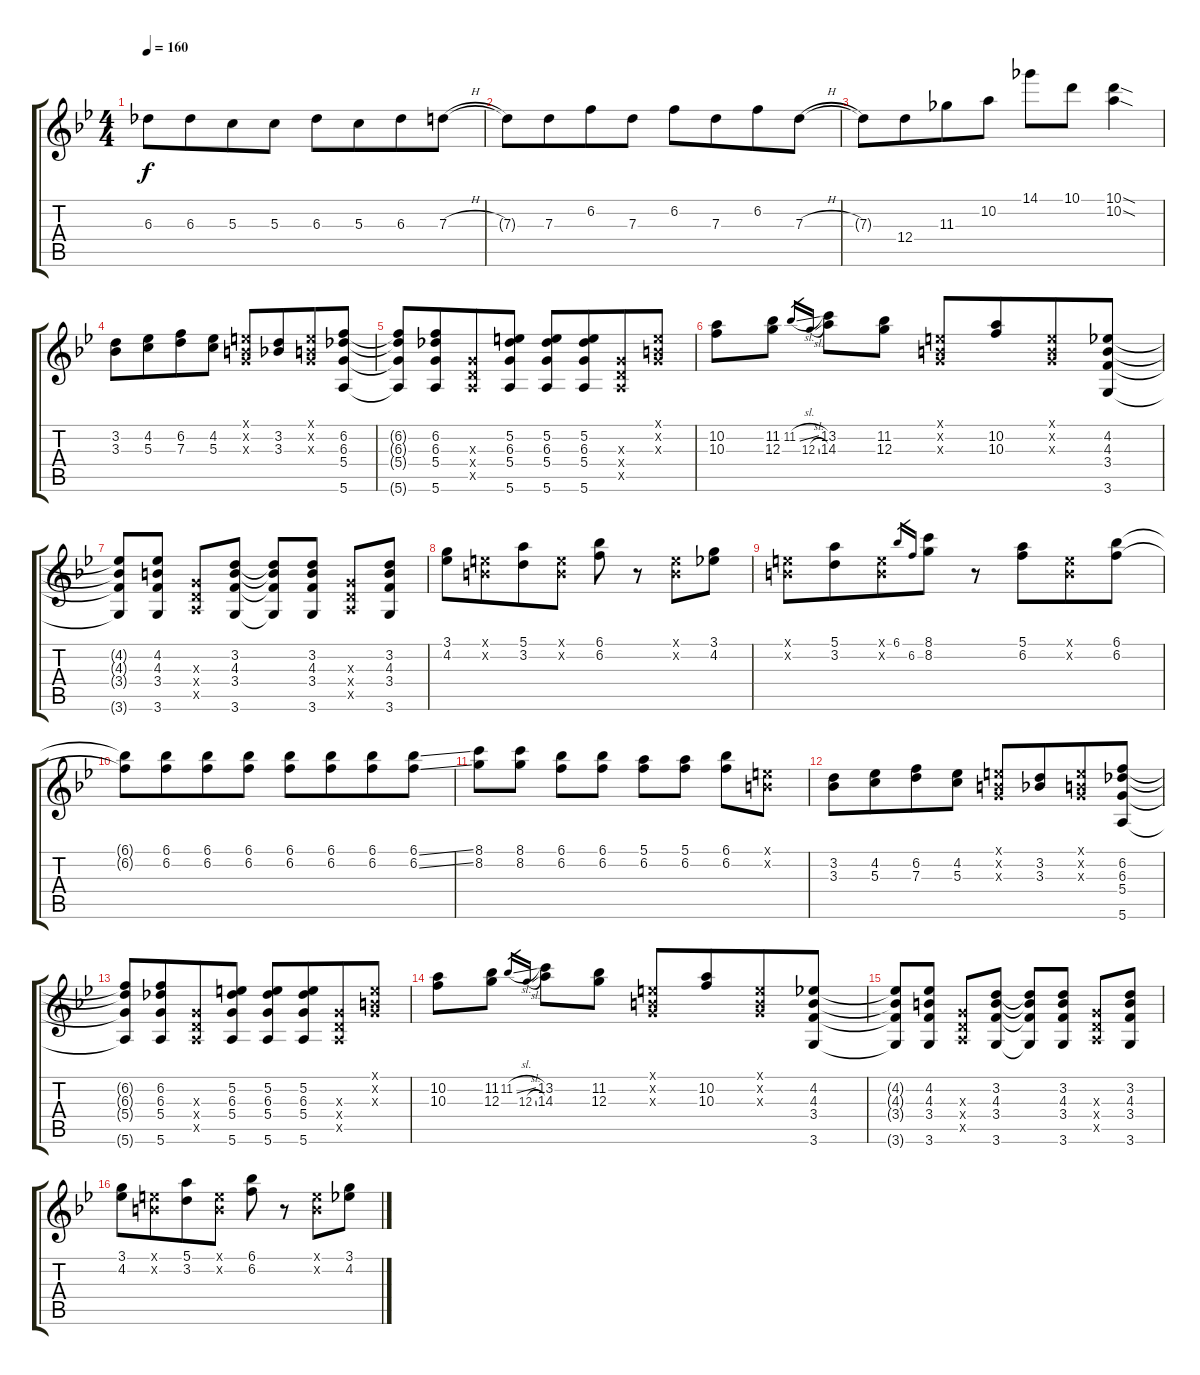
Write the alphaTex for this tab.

\track "" {instrument acousticguitarsteel}
\staff {score tabs}
\tuning (E4 B3 G3 D3 A2 E2) {hide}
\ts (4 4)
\tempo 160
\clef g2
\ks gminor
6.3{t}.8{dy f} 6.3.8{beam merge} 5.3.8 5.3.8 6.3.8 5.3.8{beam merge} 6.3.8 7.3{h}.8 |
7.3{t}.8 7.3.8{beam merge} 6.2.8 7.3.8 6.2.8 7.3.8{beam merge} 6.2.8 7.3{h}.8 |
7.3{t}.8 12.4.8{beam merge} 11.3.8 10.2.8 14.1.8 10.1.8 (10.1{sod} 10.2{sod}).4 |
(3.2 3.3).8 (4.2 5.3).8{beam merge} (6.2 7.3).8{beam merge} (4.2 5.3).8 (0.1{x} 0.2{x} 0.3{x}).8 (3.2 3.3).8{beam merge} (0.1{x} 0.2{x} 0.3{x}).8 (6.2 6.3 5.4 5.6).8 |
(6.2{t} 6.3{t} 5.4{t} 5.6{t}).8 (6.2 6.3 5.4 5.6).8{beam merge} (0.3{x} 0.4{x} 0.5{x}).8 (5.2 6.3 5.4 5.6).8 (5.2 6.3 5.4 5.6).8 (5.2 6.3 5.4 5.6).8{beam merge} (0.3{x} 0.4{x} 0.5{x}).8 (0.1{x} 0.2{x} 0.3{x}).8 |
(10.2 10.3).8 (11.2 12.3).8 11.2{sl}.16{gr} 12.3{sl}.16{gr beam merge} (13.2 14.3).8 (11.2 12.3).8 (0.1{x} 0.2{x} 0.3{x}).8 (10.2 10.3).8{beam merge} (0.1{x} 0.2{x} 0.3{x}).8 (4.2 4.3 3.4 3.6).8 |
(4.2{t} 4.3{t} 3.4{t} 3.6{t}).8 (4.2 4.3 3.4 3.6).8 (0.3{x} 0.4{x} 0.5{x}).8 (3.2 4.3 3.4 3.6).8 (3.2{t} 4.3{t} 3.4{t} 3.6{t}).8 (3.2 4.3 3.4 3.6).8 (0.3{x} 0.4{x} 0.5{x}).8 (3.2 4.3 3.4 3.6).8 |
(3.1 4.2).8 (0.1{x} 0.2{x}).8{beam merge} (5.1 3.2).8 (0.1{x} 0.2{x}).8 (6.1 6.2).8 r.8 (0.1{x} 0.2{x}).8 (3.1 4.2).8 |
(0.1{x} 0.2{x}).8 (5.1 3.2).8{beam merge} (0.1{x} 0.2{x}).8 6.1.16{gr} 6.2.16{gr} (8.1 8.2).8 r.8 (5.1 6.2).8{beam merge} (0.1{x} 0.2{x}).8 (6.1 6.2).8 |
(6.1{t} 6.2{t}).8 (6.1 6.2).8{beam merge} (6.1 6.2).8 (6.1 6.2).8 (6.1 6.2).8 (6.1 6.2).8{beam merge} (6.1 6.2).8 (6.1{ss} 6.2{ss}).8 |
(8.1 8.2).8 (8.1 8.2).8 (6.1 6.2).8 (6.1 6.2).8 (5.1 6.2).8 (5.1 6.2).8 (6.1 6.2).8 (0.1{x} 0.2{x}).8 |
(3.2 3.3).8 (4.2 5.3).8{beam merge} (6.2 7.3).8{beam merge} (4.2 5.3).8 (0.1{x} 0.2{x} 0.3{x}).8 (3.2 3.3).8{beam merge} (0.1{x} 0.2{x} 0.3{x}).8 (6.2 6.3 5.4 5.6).8 |
(6.2{t} 6.3{t} 5.4{t} 5.6{t}).8 (6.2 6.3 5.4 5.6).8{beam merge} (0.3{x} 0.4{x} 0.5{x}).8 (5.2 6.3 5.4 5.6).8 (5.2 6.3 5.4 5.6).8 (5.2 6.3 5.4 5.6).8{beam merge} (0.3{x} 0.4{x} 0.5{x}).8 (0.1{x} 0.2{x} 0.3{x}).8 |
(10.2 10.3).8 (11.2 12.3).8 11.2{sl}.16{gr} 12.3{sl}.16{gr beam merge} (13.2 14.3).8 (11.2 12.3).8 (0.1{x} 0.2{x} 0.3{x}).8 (10.2 10.3).8{beam merge} (0.1{x} 0.2{x} 0.3{x}).8 (4.2 4.3 3.4 3.6).8 |
(4.2{t} 4.3{t} 3.4{t} 3.6{t}).8 (4.2 4.3 3.4 3.6).8 (0.3{x} 0.4{x} 0.5{x}).8 (3.2 4.3 3.4 3.6).8 (3.2{t} 4.3{t} 3.4{t} 3.6{t}).8 (3.2 4.3 3.4 3.6).8 (0.3{x} 0.4{x} 0.5{x}).8 (3.2 4.3 3.4 3.6).8 |
(3.1 4.2).8 (0.1{x} 0.2{x}).8{beam merge} (5.1 3.2).8 (0.1{x} 0.2{x}).8 (6.1 6.2).8 r.8 (0.1{x} 0.2{x}).8 (3.1 4.2).8
